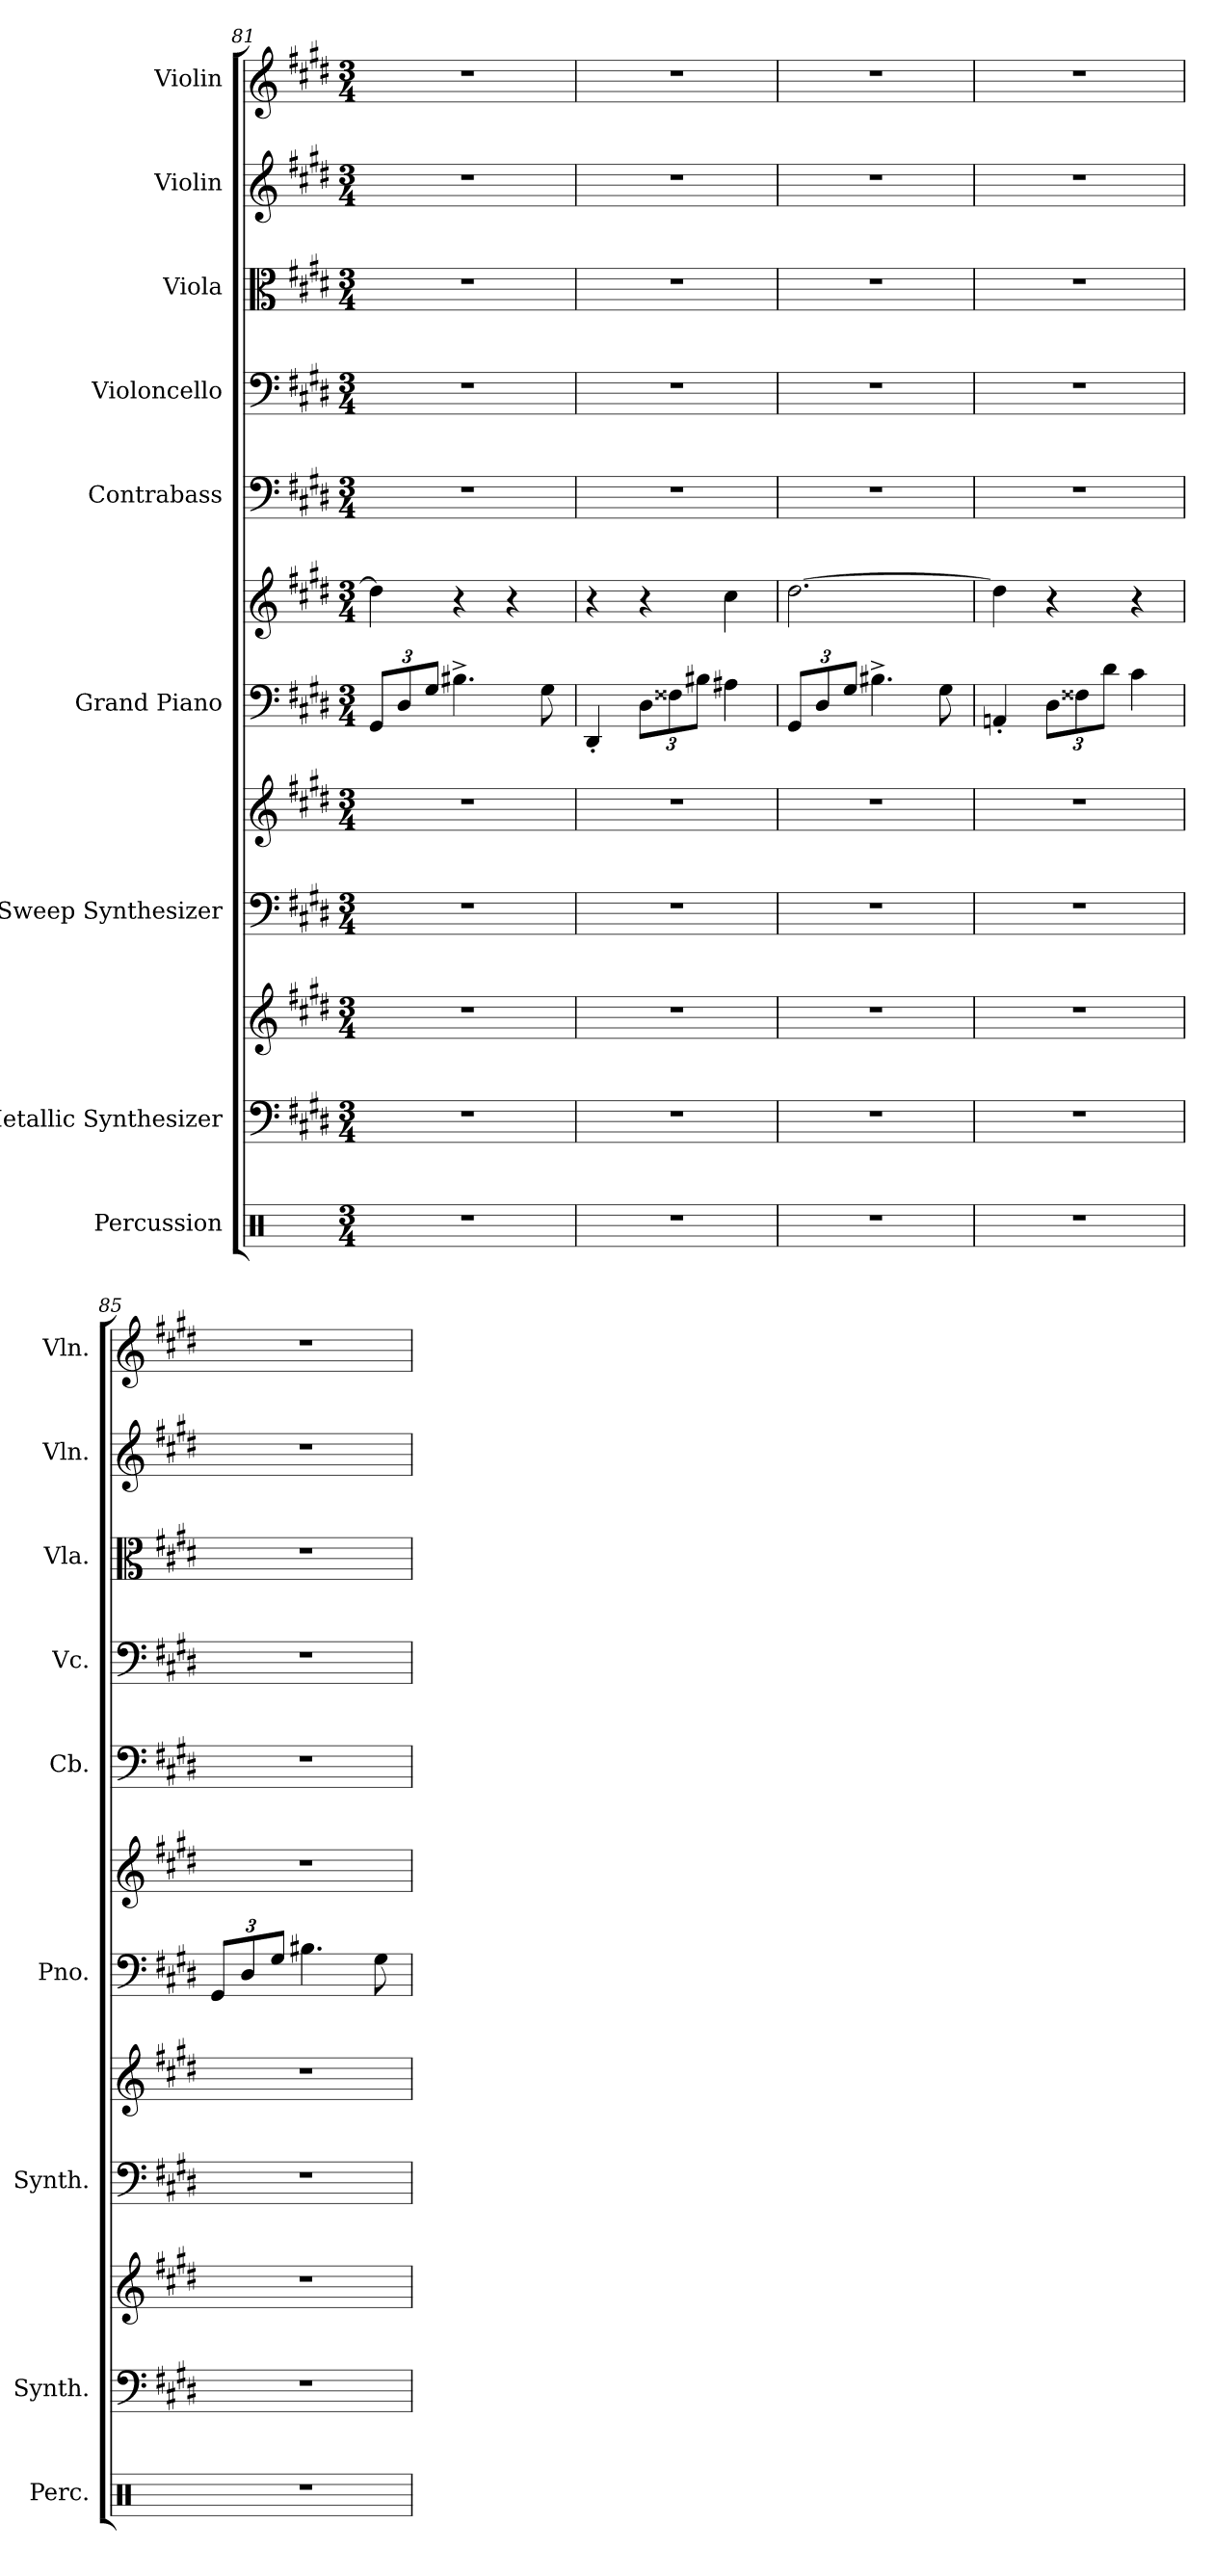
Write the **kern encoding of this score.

**kern	**kern	**kern	**kern	**kern	**kern	**kern	**dynam	**kern	**kern	**kern	**kern	**kern
*part9	*part8	*part8	*part7	*part7	*part6	*part6	*part6	*part5	*part4	*part3	*part2	*part1
*staff12	*staff11	*staff10	*staff9	*staff8	*staff7	*staff6	*staff6/7	*staff5	*staff4	*staff3	*staff2	*staff1
*I"Percussion	*I"Metallic Synthesizer	*	*I"Sweep Synthesizer	*	*I"Grand Piano	*	*	*I"Contrabass	*I"Violoncello	*I"Viola	*I"Violin	*I"Violin
*I'Perc.	*I'Synth.	*	*I'Synth.	*	*I'Pno.	*	*	*I'Cb.	*I'Vc.	*I'Vla.	*I'Vln.	*I'Vln.
!!LO:PB:g=z
*clefX	*clefF4	*clefG2	*clefF4	*clefG2	*clefF4	*clefG2	*	*clefF4	*clefF4	*clefC3	*clefG2	*clefG2
*	*	*	*	*	*	*	*	*ITrd7c12	*	*	*	*
*k[]	*k[f#c#g#d#]	*k[f#c#g#d#]	*k[f#c#g#d#]	*k[f#c#g#d#]	*k[f#c#g#d#]	*k[f#c#g#d#]	*	*k[f#c#g#d#]	*k[f#c#g#d#]	*k[f#c#g#d#]	*k[f#c#g#d#]	*k[f#c#g#d#]
*M3/4	*M3/4	*M3/4	*M3/4	*M3/4	*M3/4	*M3/4	*	*M3/4	*M3/4	*M3/4	*M3/4	*M3/4
=81	=81	=81	=81	=81	=81	=81	=81	=81	=81	=81	=81	=81
2.r	2.r	2.r	2.r	2.r	12GG#/L	4dd#\]	.	2.r	2.r	2.r	2.r	2.r
.	.	.	.	.	12D#/	.	.	.	.	.	.	.
.	.	.	.	.	12G#/J	.	.	.	.	.	.	.
.	.	.	.	.	4.B#X^\	4r	.	.	.	.	.	.
.	.	.	.	.	.	4r	.	.	.	.	.	.
.	.	.	.	.	8G#\	.	.	.	.	.	.	.
=82	=82	=82	=82	=82	=82	=82	=82	=82	=82	=82	=82	=82
2.r	2.r	2.r	2.r	2.r	4DD#'/	4r	.	2.r	2.r	2.r	2.r	2.r
.	.	.	.	.	12D#\L	4r	.	.	.	.	.	.
.	.	.	.	.	12F##X\	.	.	.	.	.	.	.
.	.	.	.	.	12B#X\J	.	.	.	.	.	.	.
!	!	!	!	!	!	!	!LO:DY:b	!	!	!	!	!
.	.	.	.	.	4A#X\	4cc#\	other-dynamics	.	.	.	.	.
=83	=83	=83	=83	=83	=83	=83	=83	=83	=83	=83	=83	=83
2.r	2.r	2.r	2.r	2.r	12GG#/L	[2.dd#\	.	2.r	2.r	2.r	2.r	2.r
.	.	.	.	.	12D#/	.	.	.	.	.	.	.
.	.	.	.	.	12G#/J	.	.	.	.	.	.	.
.	.	.	.	.	4.B#X^\	.	.	.	.	.	.	.
.	.	.	.	.	8G#\	.	.	.	.	.	.	.
=84	=84	=84	=84	=84	=84	=84	=84	=84	=84	=84	=84	=84
2.r	2.r	2.r	2.r	2.r	4AAn'/	4dd#\]	.	2.r	2.r	2.r	2.r	2.r
.	.	.	.	.	12D#\L	4r	.	.	.	.	.	.
.	.	.	.	.	12F##X\	.	.	.	.	.	.	.
.	.	.	.	.	12d#\J	.	.	.	.	.	.	.
.	.	.	.	.	4c#\	4r	.	.	.	.	.	.
=85	=85	=85	=85	=85	=85	=85	=85	=85	=85	=85	=85	=85
2.r	2.r	2.r	2.r	2.r	12GG#/L	2.r	.	2.r	2.r	2.r	2.r	2.r
.	.	.	.	.	12D#/	.	.	.	.	.	.	.
.	.	.	.	.	12G#/J	.	.	.	.	.	.	.
.	.	.	.	.	4.B#X\	.	.	.	.	.	.	.
.	.	.	.	.	8G#\	.	.	.	.	.	.	.
=	=	=	=	=	=	=	=	=	=	=	=	=
*-	*-	*-	*-	*-	*-	*-	*-	*-	*-	*-	*-	*-
